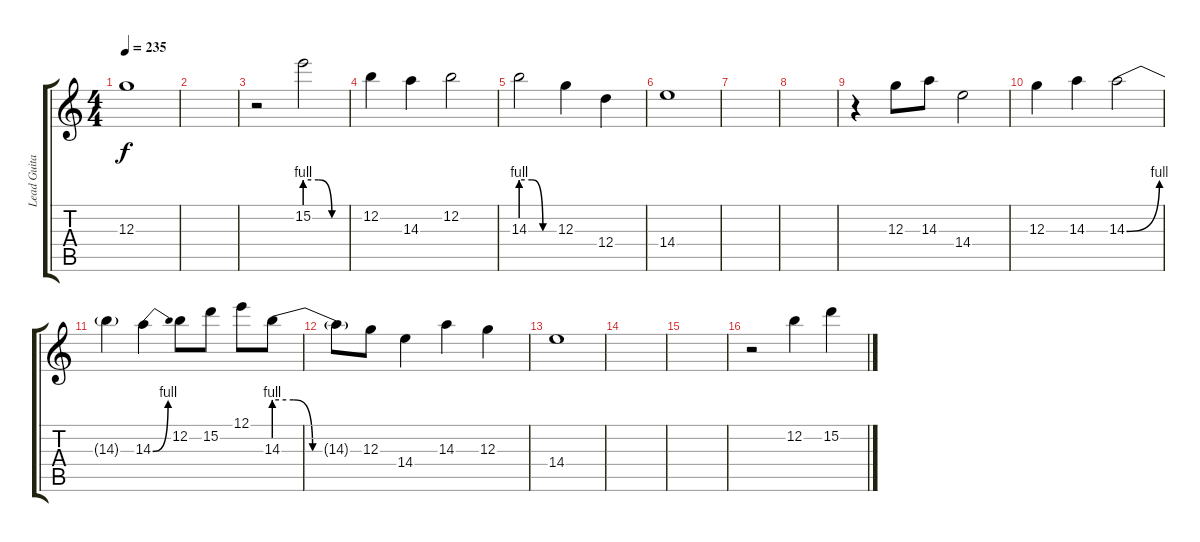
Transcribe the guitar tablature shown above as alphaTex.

\track ("Lead Guitar" "Lead Guita") {instrument contrabass}
\staff {score tabs}
\tuning (E4 B3 G3 D3 A2 E2) {hide}
\ts (4 4)
\tempo 235
\clef g2
\ks c
12.3{t}.1{dy f} |
|
r.2 15.2{be (custom 0 4 20 4 40 0 60 0)}.2 |
12.2.4 14.3.4 12.2.2 |
14.3{be (custom 0 4 20 4 40 0 60 0)}.2 12.3.4 12.4.4 |
14.4.1 |
|
|
r.4 12.3.8 14.3.8 14.4.2 |
12.3.4 14.3.4 14.3{be (bend 0 0 60 4)}.2 |
14.3{t}.4 14.3{be (bend 0 0 60 4)}.4 12.2.8 15.2.8 12.1.8 14.3{be (custom 0 4 13 4 26 0 40 0 60 0)}.8 |
14.3{t}.8 12.3.8 14.4.4 14.3.4 12.3.4 |
14.4.1 |
|
|
r.2 12.2.4 15.2.4
